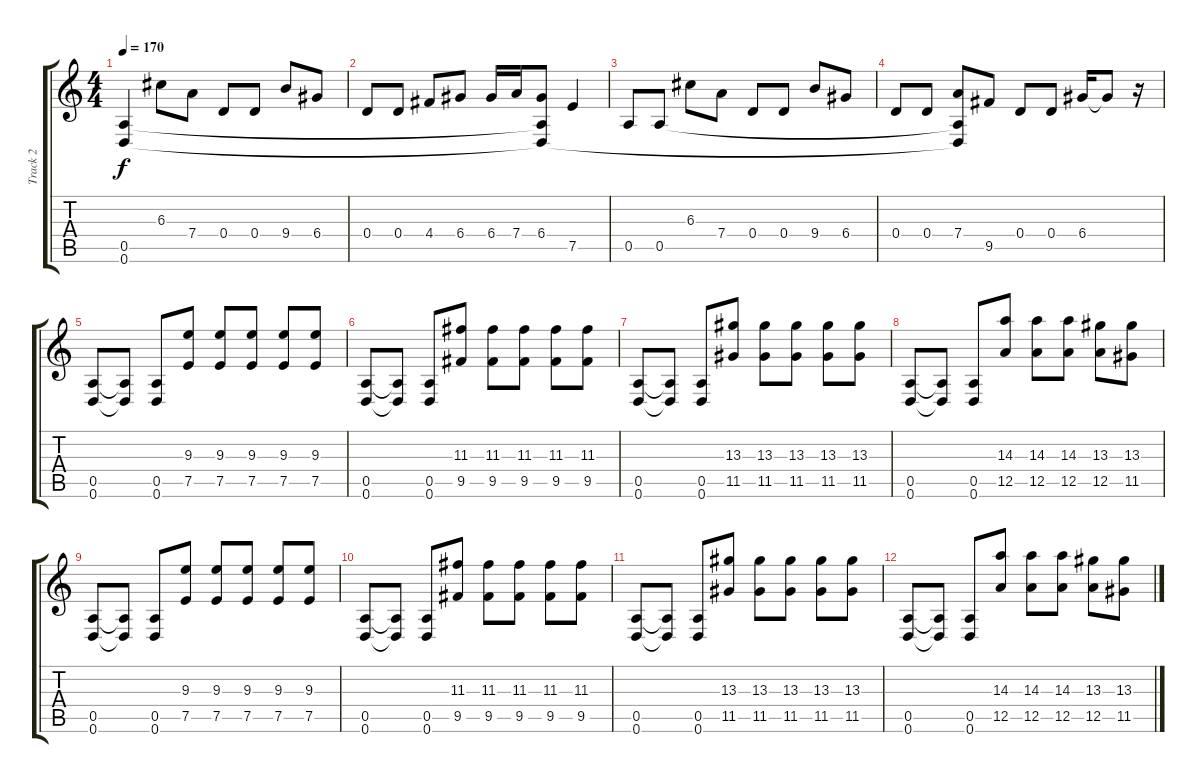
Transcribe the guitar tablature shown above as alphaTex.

\track ("Track 2" "Track 2") {instrument distortionguitar}
\staff {score tabs}
\tuning (E4 B3 G3 D3 A2 D2) {hide}
\ts (4 4)
\tempo 170
\clef g2
\ks c
(0.5 0.6).4{dy f} 6.3.8 7.4.8 0.4.8 0.4.8 9.4.8 6.4.8 |
0.4.8 0.4.8 4.4.8 6.4.8 6.4.16 7.4.16 (6.4 0.5{t} 0.6{t}).8 7.5.4 |
0.5.8 0.5.8 6.3.8 7.4.8 0.4.8 0.4.8 9.4.8 6.4.8 |
0.4.8 0.4.8 (7.4 0.5{t} 0.6{t}).8 9.5.8 0.4.8 0.4.8 6.4.16 6.4{t}.8 r.16 |
(0.5 0.6).8 (0.5{t} 0.6{t}).8 (0.5 0.6).8 (9.3 7.5).8 (9.3 7.5).8 (9.3 7.5).8 (9.3 7.5).8 (9.3 7.5).8 |
(0.5 0.6).8 (0.5{t} 0.6{t}).8 (0.5 0.6).8 (11.3 9.5).8 (11.3 9.5).8 (11.3 9.5).8 (11.3 9.5).8 (11.3 9.5).8 |
(0.5 0.6).8 (0.5{t} 0.6{t}).8 (0.5 0.6).8 (13.3 11.5).8 (13.3 11.5).8 (13.3 11.5).8 (13.3 11.5).8 (13.3 11.5).8 |
(0.5 0.6).8 (0.5{t} 0.6{t}).8 (0.5 0.6).8 (14.3 12.5).8 (14.3 12.5).8 (14.3 12.5).8 (13.3 12.5).8 (13.3 11.5).8 |
(0.5 0.6).8 (0.5{t} 0.6{t}).8 (0.5 0.6).8 (9.3 7.5).8 (9.3 7.5).8 (9.3 7.5).8 (9.3 7.5).8 (9.3 7.5).8 |
(0.5 0.6).8 (0.5{t} 0.6{t}).8 (0.5 0.6).8 (11.3 9.5).8 (11.3 9.5).8 (11.3 9.5).8 (11.3 9.5).8 (11.3 9.5).8 |
(0.5 0.6).8 (0.5{t} 0.6{t}).8 (0.5 0.6).8 (13.3 11.5).8 (13.3 11.5).8 (13.3 11.5).8 (13.3 11.5).8 (13.3 11.5).8 |
(0.5 0.6).8 (0.5{t} 0.6{t}).8 (0.5 0.6).8 (14.3 12.5).8 (14.3 12.5).8 (14.3 12.5).8 (13.3 12.5).8 (13.3 11.5).8
